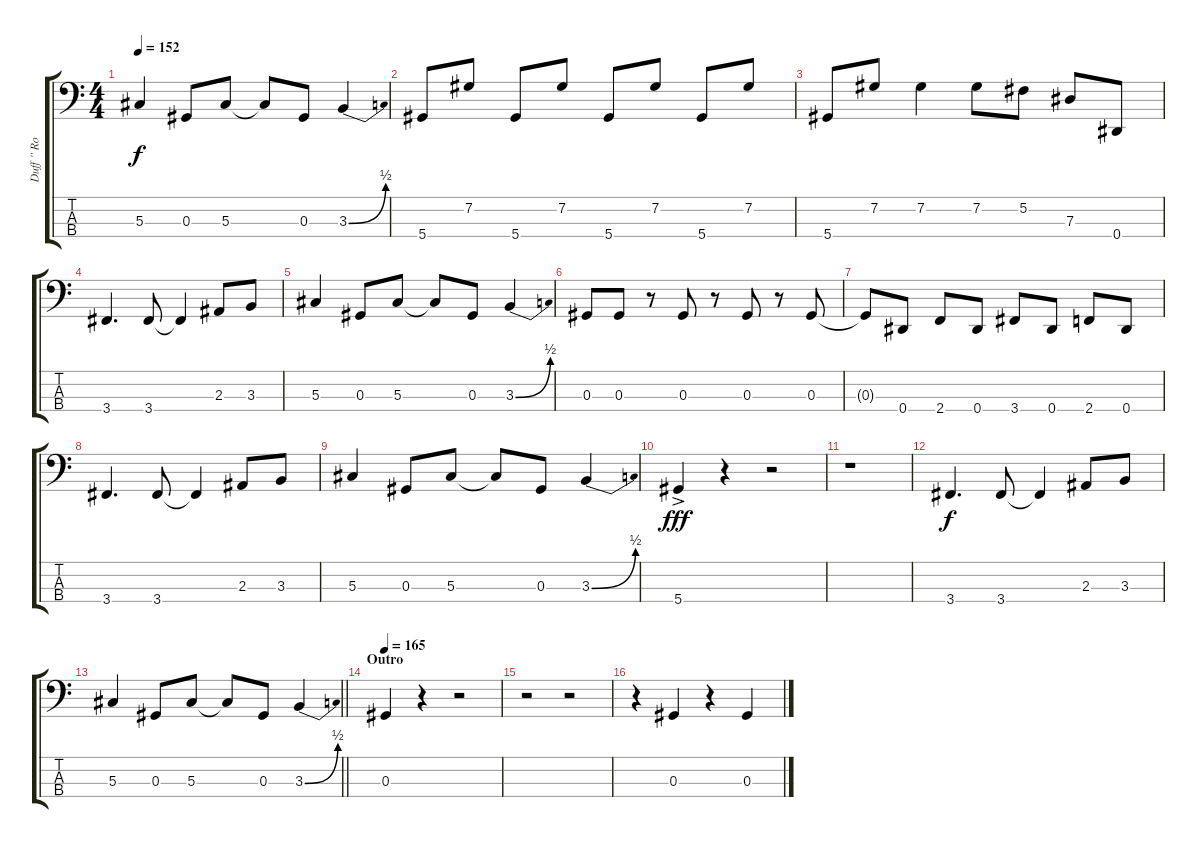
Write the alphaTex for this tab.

\track ("Duff '' Rose '' Mckangan" "Duff '' Ro") {instrument electricbasspick}
\staff {score tabs}
\tuning (Gb2 Db2 Ab1 Eb1) {hide}
\ts (4 4)
\tempo 152
\clef f4
\ks c
5.3.4{dy f} 0.3.8 5.3.8 5.3{t}.8 0.3.8 3.3{be (bend 0 0 60 2)}.4 |
5.4.8 7.2.8 5.4.8 7.2.8 5.4.8 7.2.8 5.4.8 7.2.8 |
5.4.8 7.2.8 7.2.4 7.2.8 5.2.8 7.3.8 0.4.8 |
3.4.4{d} 3.4.8 3.4{t}.4 2.3.8 3.3.8 |
5.3.4 0.3.8 5.3.8 5.3{t}.8 0.3.8 3.3{be (bend 0 0 60 2)}.4 |
0.3.8 0.3.8 r.8 0.3.8 r.8 0.3.8 r.8 0.3.8 |
0.3{t}.8 0.4.8 2.4.8 0.4.8 3.4.8 0.4.8 2.4.8 0.4.8 |
3.4.4{d} 3.4.8 3.4{t}.4 2.3.8 3.3.8 |
5.3.4 0.3.8 5.3.8 5.3{t}.8 0.3.8 3.3{be (bend 0 0 60 2)}.4 |
5.4{ac}.4{dy fff} r.4 r.2 |
r.1 |
3.4.4{d dy f} 3.4.8 3.4{t}.4 2.3.8 3.3.8 |
\barLineRight lightlight
5.3.4 0.3.8 5.3.8 5.3{t}.8 0.3.8 3.3{be (bend 0 0 60 2)}.4 |
\section ("" "Outro")
\tempo 165
0.3.4 r.4 r.2 |
r.2 r.2 |
r.4 0.3.4 r.4 0.3.4
